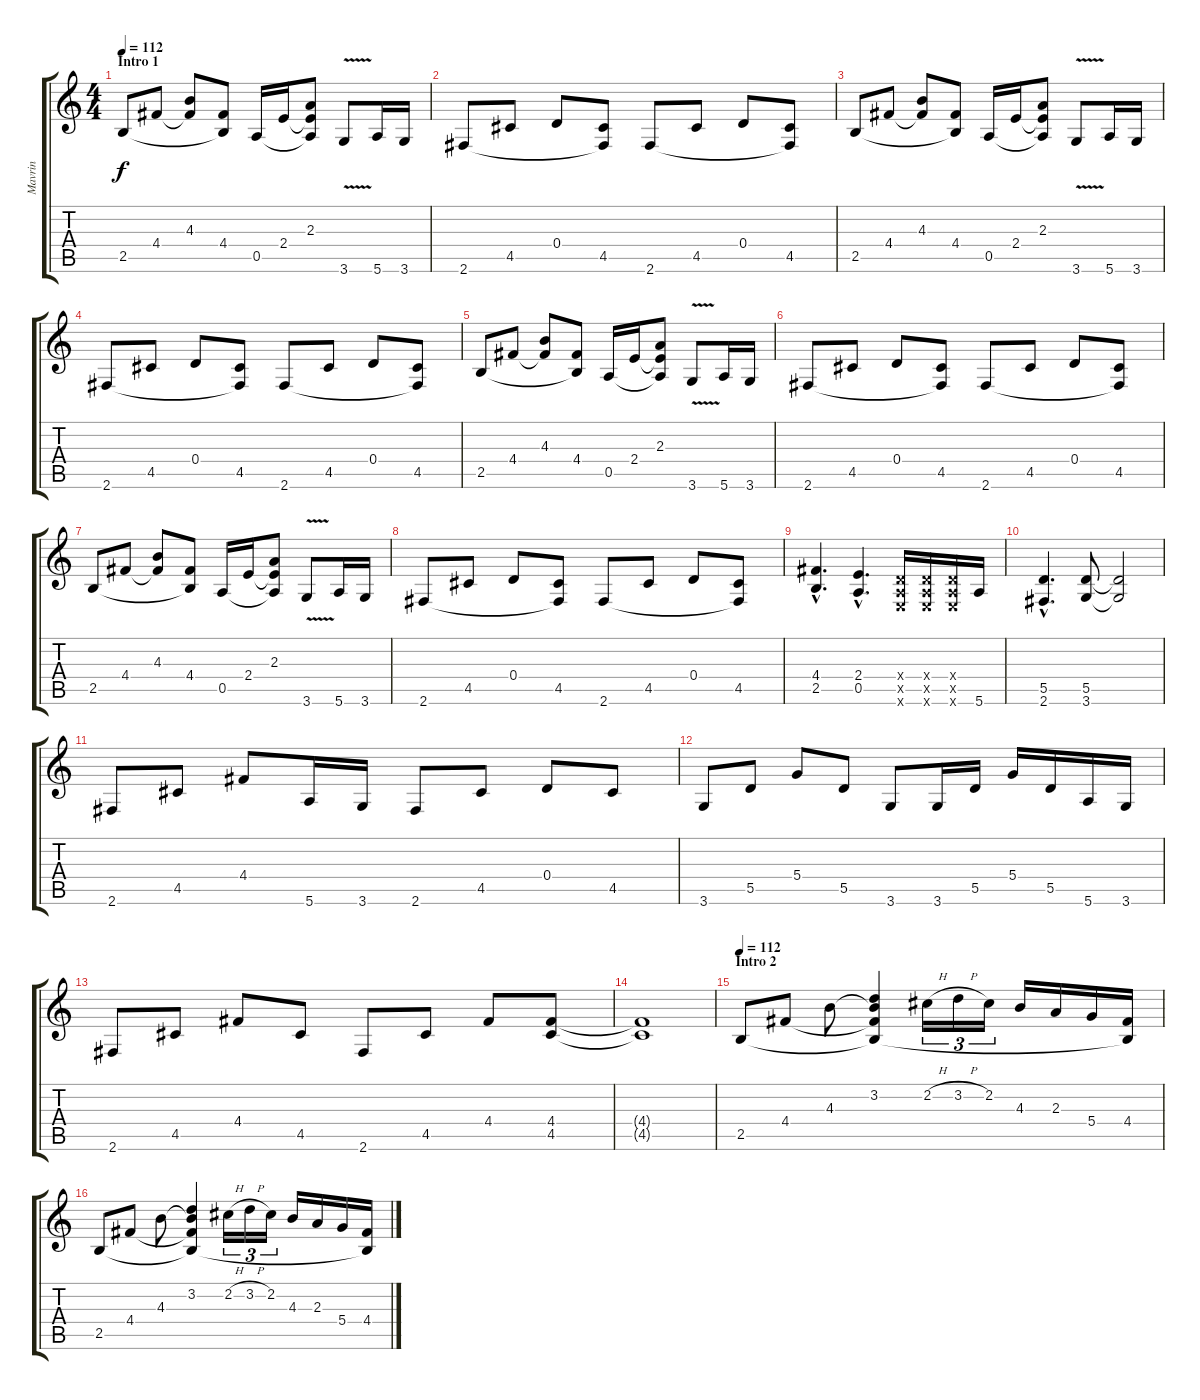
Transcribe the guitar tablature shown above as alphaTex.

\track ("Mavrin" "Mavrin") {instrument overdrivenguitar}
\staff {score tabs}
\tuning (E4 B3 G3 D3 A2 E2) {hide}
\ts (4 4)
\section ("" "Intro 1")
\tempo 112
\tempo 78
\tempo 112
\clef g2
\ks c
2.5.8{dy f instrument overdrivenguitar} 4.4.8 (4.3 4.4{t}).8 (4.4 2.5{t}).8 0.5.16 2.4.16 (2.3 2.4{t} 0.5{t}).8 3.6{v}.8 5.6.16 3.6.16 |
2.6.8 4.5.8 0.4.8 (4.5 2.6{t}).8 2.6.8 4.5.8 0.4.8 (4.5 2.6{t}).8 |
2.5.8 4.4.8 (4.3 4.4{t}).8 (4.4 2.5{t}).8 0.5.16 2.4.16 (2.3 2.4{t} 0.5{t}).8 3.6{v}.8 5.6.16 3.6.16 |
2.6.8 4.5.8 0.4.8 (4.5 2.6{t}).8 2.6.8 4.5.8 0.4.8 (4.5 2.6{t}).8 |
2.5.8 4.4.8 (4.3 4.4{t}).8 (4.4 2.5{t}).8 0.5.16 2.4.16 (2.3 2.4{t} 0.5{t}).8 3.6{v}.8 5.6.16 3.6.16 |
2.6.8 4.5.8 0.4.8 (4.5 2.6{t}).8 2.6.8 4.5.8 0.4.8 (4.5 2.6{t}).8 |
2.5.8 4.4.8 (4.3 4.4{t}).8 (4.4 2.5{t}).8 0.5.16 2.4.16 (2.3 2.4{t} 0.5{t}).8 3.6{v}.8 5.6.16 3.6.16 |
2.6.8 4.5.8 0.4.8 (4.5 2.6{t}).8 2.6.8 4.5.8 0.4.8 (4.5 2.6{t}).8 |
(4.4{hac} 2.5{hac}).4{d} (2.4{hac} 0.5{hac}).4{d} (0.4{x} 0.5{x} 0.6{x}).16 (0.4{x} 0.5{x} 0.6{x}).16 (0.4{x} 0.5{x} 0.6{x}).16 5.6.16 |
(5.5{hac} 2.6{hac}).4{d} (5.5 3.6).8 (5.5{t} 3.6{t}).2 |
2.6.8 4.5.8 4.4.8 5.6.16 3.6.16 2.6.8 4.5.8 0.4.8 4.5.8 |
3.6.8 5.5.8 5.4.8 5.5.8 3.6.8 3.6.16 5.5.16 5.4.16 5.5.16 5.6.16 3.6.16 |
2.6.8 4.5.8 4.4.8 4.5.8 2.6.8 4.5.8 4.4.8 (4.4 4.5).8 |
(4.4{t} 4.5{t}).1 |
\section ("" "Intro 2")
\tempo 112
2.5.8 4.4.8 4.3.8 (3.2 4.3{t} 4.4{t} 2.5{t}).4 2.2{h}.16{tu (3 2)} 3.2{h}.16{tu (3 2)} 2.2.16{tu (3 2)} 4.3.16 2.3.16 5.4.16 (4.4 2.5{t}).16 |
2.5.8 4.4.8 4.3.8 (3.2 4.3{t} 4.4{t} 2.5{t}).4 2.2{h}.16{tu (3 2)} 3.2{h}.16{tu (3 2)} 2.2.16{tu (3 2)} 4.3.16 2.3.16 5.4.16 (4.4 2.5{t}).16
